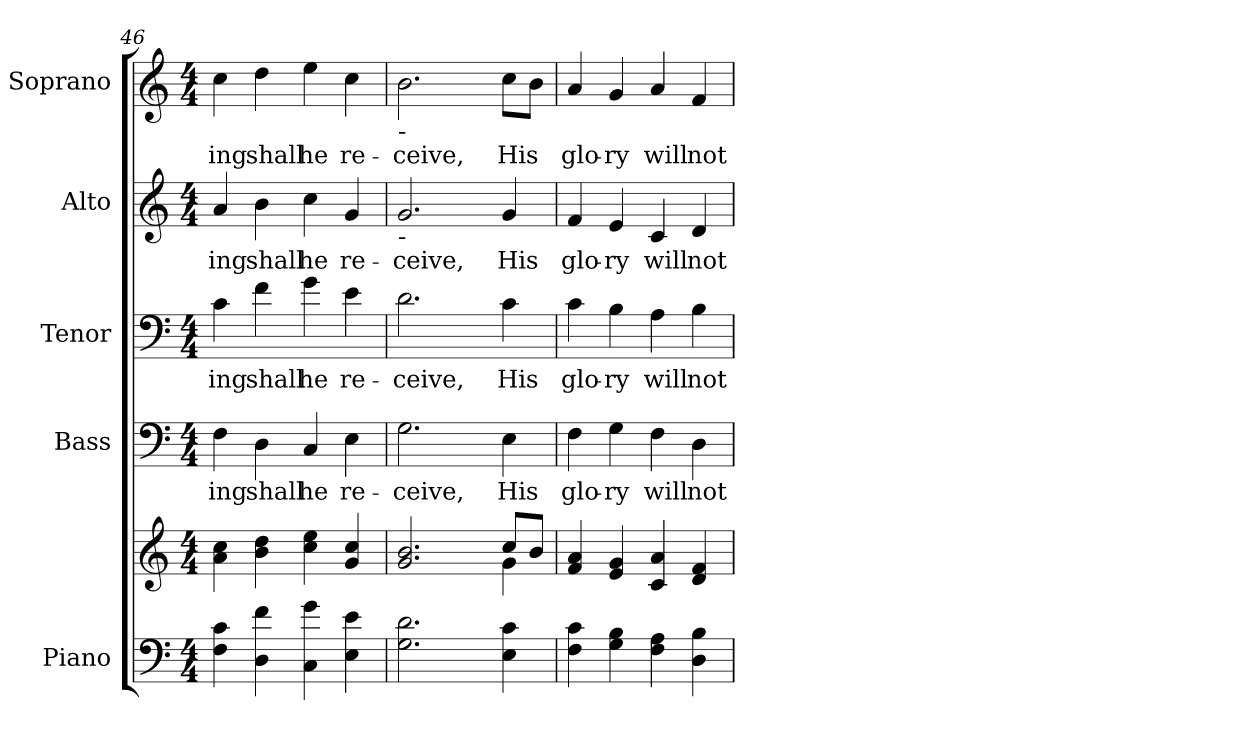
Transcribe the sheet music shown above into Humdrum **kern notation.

**kern	**kern	**kern	**text	**kern	**text	**kern	**text	**kern	**text
*part5	*part5	*part4	*part4	*part3	*part3	*part2	*part2	*part1	*part1
*staff6	*staff5	*staff4	*staff4	*staff3	*staff3	*staff2	*staff2	*staff1	*staff1
*I"Piano	*	*I"Bass	*	*I"Tenor	*	*I"Alto	*	*I"Soprano	*
*I'Pno.	*	*I'B.	*	*I'T.	*	*I'A.	*	*I'S.	*
*clefF4	*clefG2	*clefF4	*	*clefF4	*	*clefG2	*	*clefG2	*
*k[]	*k[]	*k[]	*	*k[]	*	*k[]	*	*k[]	*
*C:	*C:	*C:	*	*C:	*	*C:	*	*C:	*
*M4/4	*M4/4	*M4/4	*	*M4/4	*	*M4/4	*	*M4/4	*
=46	=46	=46	=46	=46	=46	=46	=46	=46	=46
!	!	!	!LO:LY:b:color=#000000	!	!	!	!	!	!
!	!	!	!	!	!LO:LY:b:color=#000000	!	!	!	!
!	!	!	!	!	!	!	!LO:LY:b:color=#000000	!	!
!	!	!	!	!	!	!	!	!	!LO:LY:b:color=#000000
4Fi\ 4ci	4ai\ 4cci	4Fi\	-ing	4ci\	-ing	4ai/	-ing	4cci\	-ing
!	!	!	!LO:LY:b:color=#000000	!	!	!	!	!	!
!	!	!	!	!	!LO:LY:b:color=#000000	!	!	!	!
!	!	!	!	!	!	!	!LO:LY:b:color=#000000	!	!
!	!	!	!	!	!	!	!	!	!LO:LY:b:color=#000000
4Di\ 4fi	4bi\ 4ddi	4Di\	shall	4fi\	shall	4bi\	shall	4ddi\	shall
!	!	!	!LO:LY:b:color=#000000	!	!	!	!	!	!
!	!	!	!	!	!LO:LY:b:color=#000000	!	!	!	!
!	!	!	!	!	!	!	!LO:LY:b:color=#000000	!	!
!	!	!	!	!	!	!	!	!	!LO:LY:b:color=#000000
4Ci\ 4gi	4cci\ 4eei	4Ci/	he	4gi\	he	4cci\	he	4eei\	he
!	!	!	!LO:LY:b:color=#000000	!	!	!	!	!	!
!	!	!	!	!	!LO:LY:b:color=#000000	!	!	!	!
!	!	!	!	!	!	!	!LO:LY:b:color=#000000	!	!
!	!	!	!	!	!	!	!	!	!LO:LY:b:color=#000000
4Ei\ 4ei	4gi/ 4cci	4Ei\	re-	4ei\	re-	4gi/	re-	4cci\	re-
!!LO:PB:g=z
=47	=47	=47	=47	=47	=47	=47	=47	=47	=47
*	*^	*	*	*	*	*	*	*	*
!	!	!	!	!LO:LY:b:color=#000000	!	!	!	!	!	!
!	!	!	!	!	!	!LO:LY:b:color=#000000	!	!	!	!
!	!	!	!	!	!	!	!	!LO:LY:b:color=#000000	!	!
!	!	!	!	!	!	!	!	!	!LO:TX:b:t=-	!
!	!	!	!	!	!	!	!LO:TX:b:t=-	!	!	!
!	!	!	!	!	!	!	!	!	!	!LO:LY:b:color=#000000
2.Gi\ 2.di	2.gi/ 2.bi	2ryy	2.Gi\	-ceive,	2.di\	-ceive,	2.gi/	-ceive,	2.bi\	-ceive,
.	.	4ryy	.	.	.	.	.	.	.	.
!	!	!	!	!LO:LY:b:color=#000000	!	!	!	!	!	!
!	!	!	!	!	!	!LO:LY:b:color=#000000	!	!	!	!
!	!	!	!	!	!	!	!	!LO:LY:b:color=#000000	!	!
!	!	!	!	!	!	!	!	!	!	!LO:LY:b:color=#000000
4Ei\ 4ci	8cci/L	4gi\	4Ei\	His	4ci\	His	4gi/	His	8cci\L	His
.	8bi/J	.	.	.	.	.	.	.	8bi\J	.
*	*v	*v	*	*	*	*	*	*	*	*
=48	=48	=48	=48	=48	=48	=48	=48	=48	=48
!	!	!	!LO:LY:b:color=#000000	!	!	!	!	!	!
!	!	!	!	!	!LO:LY:b:color=#000000	!	!	!	!
!	!	!	!	!	!	!	!LO:LY:b:color=#000000	!	!
!	!	!	!	!	!	!	!	!	!LO:LY:b:color=#000000
4Fi\ 4ci	4fi/ 4ai	4Fi\	glo-	4ci\	glo-	4fi/	glo-	4ai/	glo-
!	!	!	!LO:LY:b:color=#000000	!	!	!	!	!	!
!	!	!	!	!	!LO:LY:b:color=#000000	!	!	!	!
!	!	!	!	!	!	!	!LO:LY:b:color=#000000	!	!
!	!	!	!	!	!	!	!	!	!LO:LY:b:color=#000000
4Gi\ 4Bi	4ei/ 4gi	4Gi\	-ry	4Bi\	-ry	4ei/	-ry	4gi/	-ry
!	!	!	!LO:LY:b:color=#000000	!	!	!	!	!	!
!	!	!	!	!	!LO:LY:b:color=#000000	!	!	!	!
!	!	!	!	!	!	!	!LO:LY:b:color=#000000	!	!
!	!	!	!	!	!	!	!	!	!LO:LY:b:color=#000000
4Fi\ 4Ai	4ci/ 4ai	4Fi\	will	4Ai\	will	4ci/	will	4ai/	will
!	!	!	!LO:LY:b:color=#000000	!	!	!	!	!	!
!	!	!	!	!	!LO:LY:b:color=#000000	!	!	!	!
!	!	!	!	!	!	!	!LO:LY:b:color=#000000	!	!
!	!	!	!	!	!	!	!	!	!LO:LY:b:color=#000000
4Di\ 4Bi	4di/ 4fi	4Di\	not	4Bi\	not	4di/	not	4fi/	not
=	=	=	=	=	=	=	=	=	=
*-	*-	*-	*-	*-	*-	*-	*-	*-	*-
